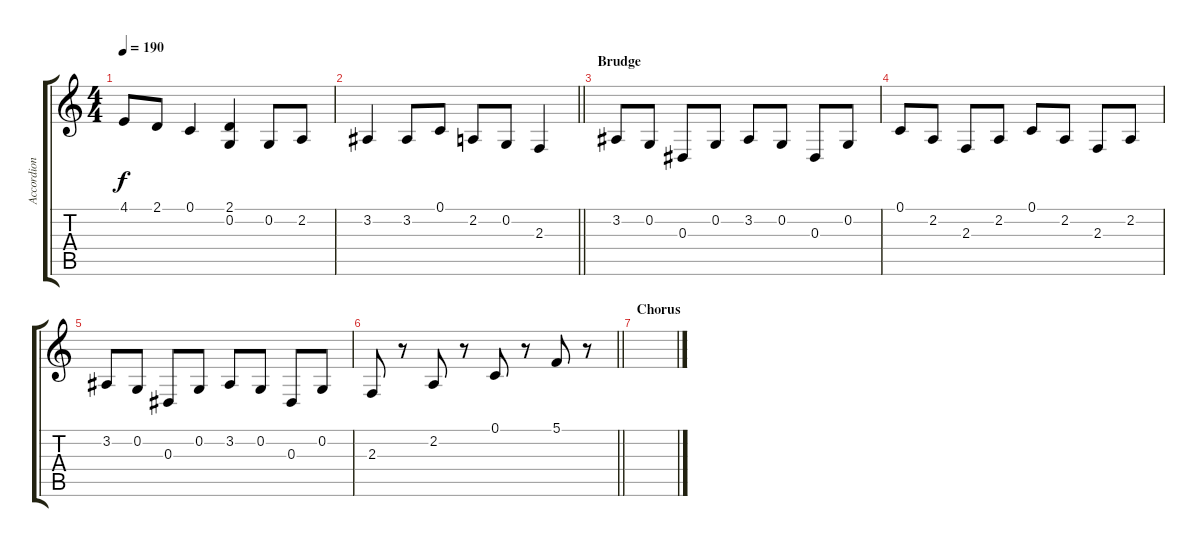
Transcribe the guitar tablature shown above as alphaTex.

\track ("Accordion" "Accordion") {instrument accordion}
\staff {score tabs}
\tuning (C4 G3 Eb3 Bb2 F2 C2) {hide}
\ts (4 4)
\tempo 190
\clef g2
\ks c
4.1.8{dy f} 2.1.8 0.1.4 (2.1 0.2).4 0.2.8 2.2.8 |
\barLineRight lightlight
3.2.4 3.2.8 0.1.8 2.2.8 0.2.8 2.3.4 |
\section ("" "Brudge")
3.2.8 0.2.8 0.3.8 0.2.8 3.2.8 0.2.8 0.3.8 0.2.8 |
0.1.8 2.2.8 2.3.8 2.2.8 0.1.8 2.2.8 2.3.8 2.2.8 |
3.2.8 0.2.8 0.3.8 0.2.8 3.2.8 0.2.8 0.3.8 0.2.8 |
\barLineRight lightlight
2.3.8 r.8 2.2.8 r.8 0.1.8 r.8 5.1.8 r.8 |
\section ("" "Chorus")
